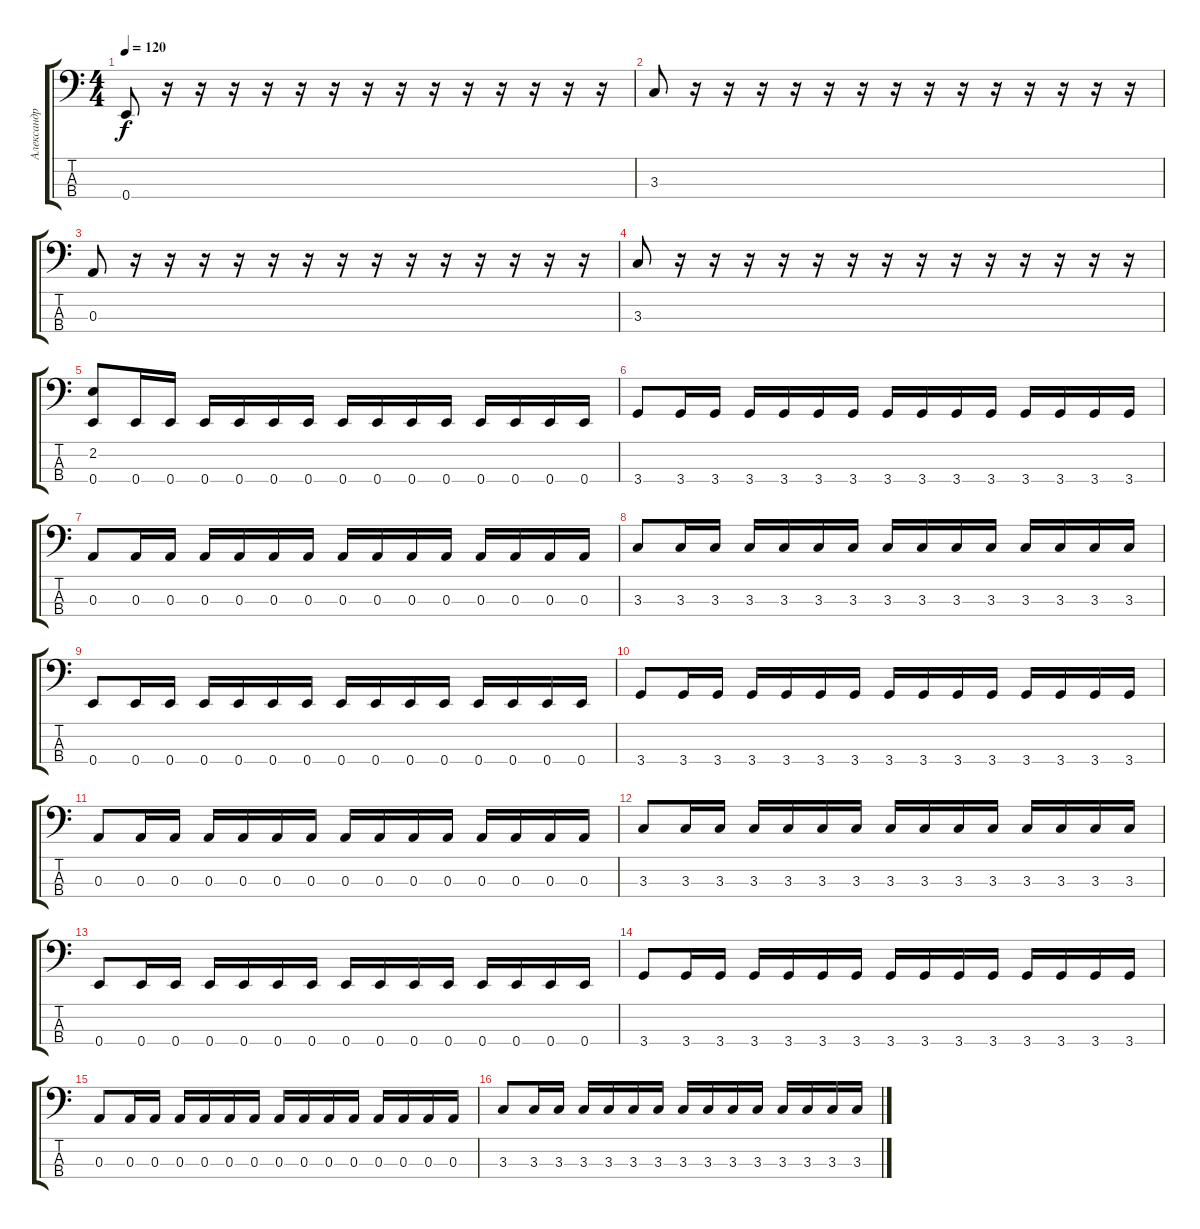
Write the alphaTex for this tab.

\track ("Александр Тимонин" "Александр ") {instrument electricbasspick}
\staff {score tabs}
\tuning (G2 D2 A1 E1) {hide}
\ts (4 4)
\tempo 120
\clef f4
\ks c
0.4.8{dy f} r.16 r.16 r.16 r.16 r.16 r.16 r.16 r.16 r.16 r.16 r.16 r.16 r.16 r.16 |
3.3.8 r.16 r.16 r.16 r.16 r.16 r.16 r.16 r.16 r.16 r.16 r.16 r.16 r.16 r.16 |
0.3.8 r.16 r.16 r.16 r.16 r.16 r.16 r.16 r.16 r.16 r.16 r.16 r.16 r.16 r.16 |
3.3.8 r.16 r.16 r.16 r.16 r.16 r.16 r.16 r.16 r.16 r.16 r.16 r.16 r.16 r.16 |
(2.2 0.4).8 0.4.16 0.4.16 0.4.16 0.4.16 0.4.16 0.4.16 0.4.16 0.4.16 0.4.16 0.4.16 0.4.16 0.4.16 0.4.16 0.4.16 |
3.4.8 3.4.16 3.4.16 3.4.16 3.4.16 3.4.16 3.4.16 3.4.16 3.4.16 3.4.16 3.4.16 3.4.16 3.4.16 3.4.16 3.4.16 |
0.3.8 0.3.16 0.3.16 0.3.16 0.3.16 0.3.16 0.3.16 0.3.16 0.3.16 0.3.16 0.3.16 0.3.16 0.3.16 0.3.16 0.3.16 |
3.3.8 3.3.16 3.3.16 3.3.16 3.3.16 3.3.16 3.3.16 3.3.16 3.3.16 3.3.16 3.3.16 3.3.16 3.3.16 3.3.16 3.3.16 |
0.4.8 0.4.16 0.4.16 0.4.16 0.4.16 0.4.16 0.4.16 0.4.16 0.4.16 0.4.16 0.4.16 0.4.16 0.4.16 0.4.16 0.4.16 |
3.4.8 3.4.16 3.4.16 3.4.16 3.4.16 3.4.16 3.4.16 3.4.16 3.4.16 3.4.16 3.4.16 3.4.16 3.4.16 3.4.16 3.4.16 |
0.3.8 0.3.16 0.3.16 0.3.16 0.3.16 0.3.16 0.3.16 0.3.16 0.3.16 0.3.16 0.3.16 0.3.16 0.3.16 0.3.16 0.3.16 |
3.3.8 3.3.16 3.3.16 3.3.16 3.3.16 3.3.16 3.3.16 3.3.16 3.3.16 3.3.16 3.3.16 3.3.16 3.3.16 3.3.16 3.3.16 |
0.4.8 0.4.16 0.4.16 0.4.16 0.4.16 0.4.16 0.4.16 0.4.16 0.4.16 0.4.16 0.4.16 0.4.16 0.4.16 0.4.16 0.4.16 |
3.4.8 3.4.16 3.4.16 3.4.16 3.4.16 3.4.16 3.4.16 3.4.16 3.4.16 3.4.16 3.4.16 3.4.16 3.4.16 3.4.16 3.4.16 |
0.3.8 0.3.16 0.3.16 0.3.16 0.3.16 0.3.16 0.3.16 0.3.16 0.3.16 0.3.16 0.3.16 0.3.16 0.3.16 0.3.16 0.3.16 |
3.3.8 3.3.16 3.3.16 3.3.16 3.3.16 3.3.16 3.3.16 3.3.16 3.3.16 3.3.16 3.3.16 3.3.16 3.3.16 3.3.16 3.3.16
